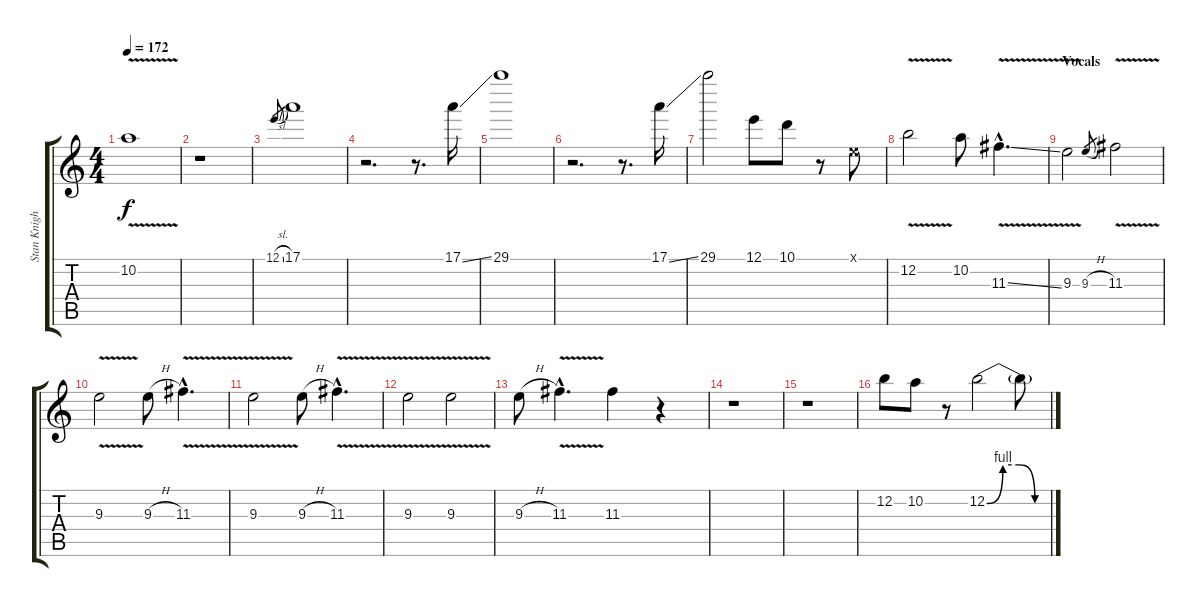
\track ("Stan Knight" "Stan Knigh") {instrument overdrivenguitar}
\staff {score tabs}
\tuning (E4 B3 G3 D3 A2 E2) {hide}
\ts (4 4)
\tempo 172
\clef g2
\ks c
10.2{v}.1{dy f} |
r.1 |
12.1{sl}.8{gr} 17.1.1 |
r.2{d} r.8{d} 17.1{ss}.16 |
29.1.1 |
r.2{d} r.8{d} 17.1{ss}.16 |
29.1.2 12.1.8 10.1.8 r.8 0.1{x}.8 |
12.2{v}.2 10.2.8 11.3{v ss hac}.4{d} |
\section ("" "Vocals")
9.3{v}.2 9.3{h}.8{gr} 11.3{v}.2 |
9.3{v}.2 9.3{h}.8 11.3{v hac}.4{d} |
9.3{v}.2 9.3{h}.8 11.3{v hac}.4{d} |
9.3{v}.2 9.3{v}.2 |
9.3{h}.8 11.3{v hac}.4{d} 11.3.4 r.4 |
r.1 |
r.1 |
12.2.8 10.2.8 r.8 12.2{be (custom 0 0 15 4 30 4 45 0 60 0)}.2 12.2{t}.8
